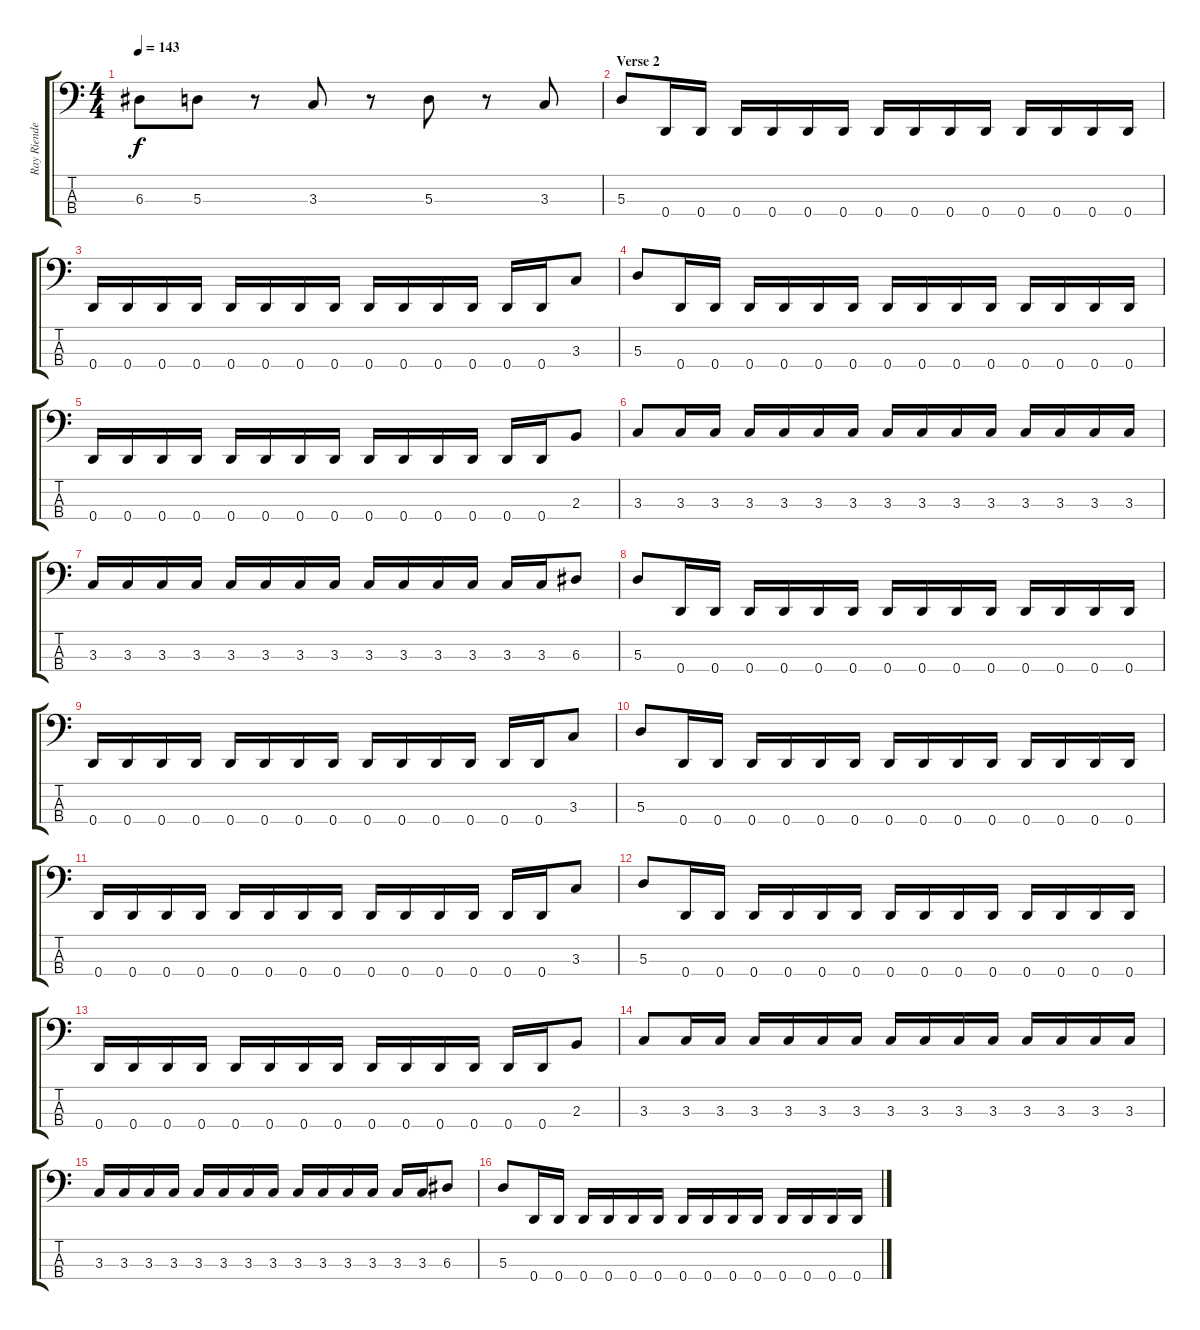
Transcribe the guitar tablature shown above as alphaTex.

\track ("Ray Riendeau" "Ray Riende") {instrument electricbassfinger}
\staff {score tabs}
\tuning (G2 D2 A1 D1) {hide}
\ts (4 4)
\tempo 143
\clef f4
\ks c
6.3.8{dy f} 5.3.8 r.8 3.3.8 r.8 5.3.8 r.8 3.3.8 |
\section ("" "Verse 2")
5.3.8 0.4.16 0.4.16 0.4.16 0.4.16 0.4.16 0.4.16 0.4.16 0.4.16 0.4.16 0.4.16 0.4.16 0.4.16 0.4.16 0.4.16 |
0.4.16 0.4.16 0.4.16 0.4.16 0.4.16 0.4.16 0.4.16 0.4.16 0.4.16 0.4.16 0.4.16 0.4.16 0.4.16 0.4.16 3.3.8 |
5.3.8 0.4.16 0.4.16 0.4.16 0.4.16 0.4.16 0.4.16 0.4.16 0.4.16 0.4.16 0.4.16 0.4.16 0.4.16 0.4.16 0.4.16 |
0.4.16 0.4.16 0.4.16 0.4.16 0.4.16 0.4.16 0.4.16 0.4.16 0.4.16 0.4.16 0.4.16 0.4.16 0.4.16 0.4.16 2.3.8 |
3.3.8 3.3.16 3.3.16 3.3.16 3.3.16 3.3.16 3.3.16 3.3.16 3.3.16 3.3.16 3.3.16 3.3.16 3.3.16 3.3.16 3.3.16 |
3.3.16 3.3.16 3.3.16 3.3.16 3.3.16 3.3.16 3.3.16 3.3.16 3.3.16 3.3.16 3.3.16 3.3.16 3.3.16 3.3.16 6.3.8 |
5.3.8 0.4.16 0.4.16 0.4.16 0.4.16 0.4.16 0.4.16 0.4.16 0.4.16 0.4.16 0.4.16 0.4.16 0.4.16 0.4.16 0.4.16 |
0.4.16 0.4.16 0.4.16 0.4.16 0.4.16 0.4.16 0.4.16 0.4.16 0.4.16 0.4.16 0.4.16 0.4.16 0.4.16 0.4.16 3.3.8 |
5.3.8 0.4.16 0.4.16 0.4.16 0.4.16 0.4.16 0.4.16 0.4.16 0.4.16 0.4.16 0.4.16 0.4.16 0.4.16 0.4.16 0.4.16 |
0.4.16 0.4.16 0.4.16 0.4.16 0.4.16 0.4.16 0.4.16 0.4.16 0.4.16 0.4.16 0.4.16 0.4.16 0.4.16 0.4.16 3.3.8 |
5.3.8 0.4.16 0.4.16 0.4.16 0.4.16 0.4.16 0.4.16 0.4.16 0.4.16 0.4.16 0.4.16 0.4.16 0.4.16 0.4.16 0.4.16 |
0.4.16 0.4.16 0.4.16 0.4.16 0.4.16 0.4.16 0.4.16 0.4.16 0.4.16 0.4.16 0.4.16 0.4.16 0.4.16 0.4.16 2.3.8 |
3.3.8 3.3.16 3.3.16 3.3.16 3.3.16 3.3.16 3.3.16 3.3.16 3.3.16 3.3.16 3.3.16 3.3.16 3.3.16 3.3.16 3.3.16 |
3.3.16 3.3.16 3.3.16 3.3.16 3.3.16 3.3.16 3.3.16 3.3.16 3.3.16 3.3.16 3.3.16 3.3.16 3.3.16 3.3.16 6.3.8 |
5.3.8 0.4.16 0.4.16 0.4.16 0.4.16 0.4.16 0.4.16 0.4.16 0.4.16 0.4.16 0.4.16 0.4.16 0.4.16 0.4.16 0.4.16
